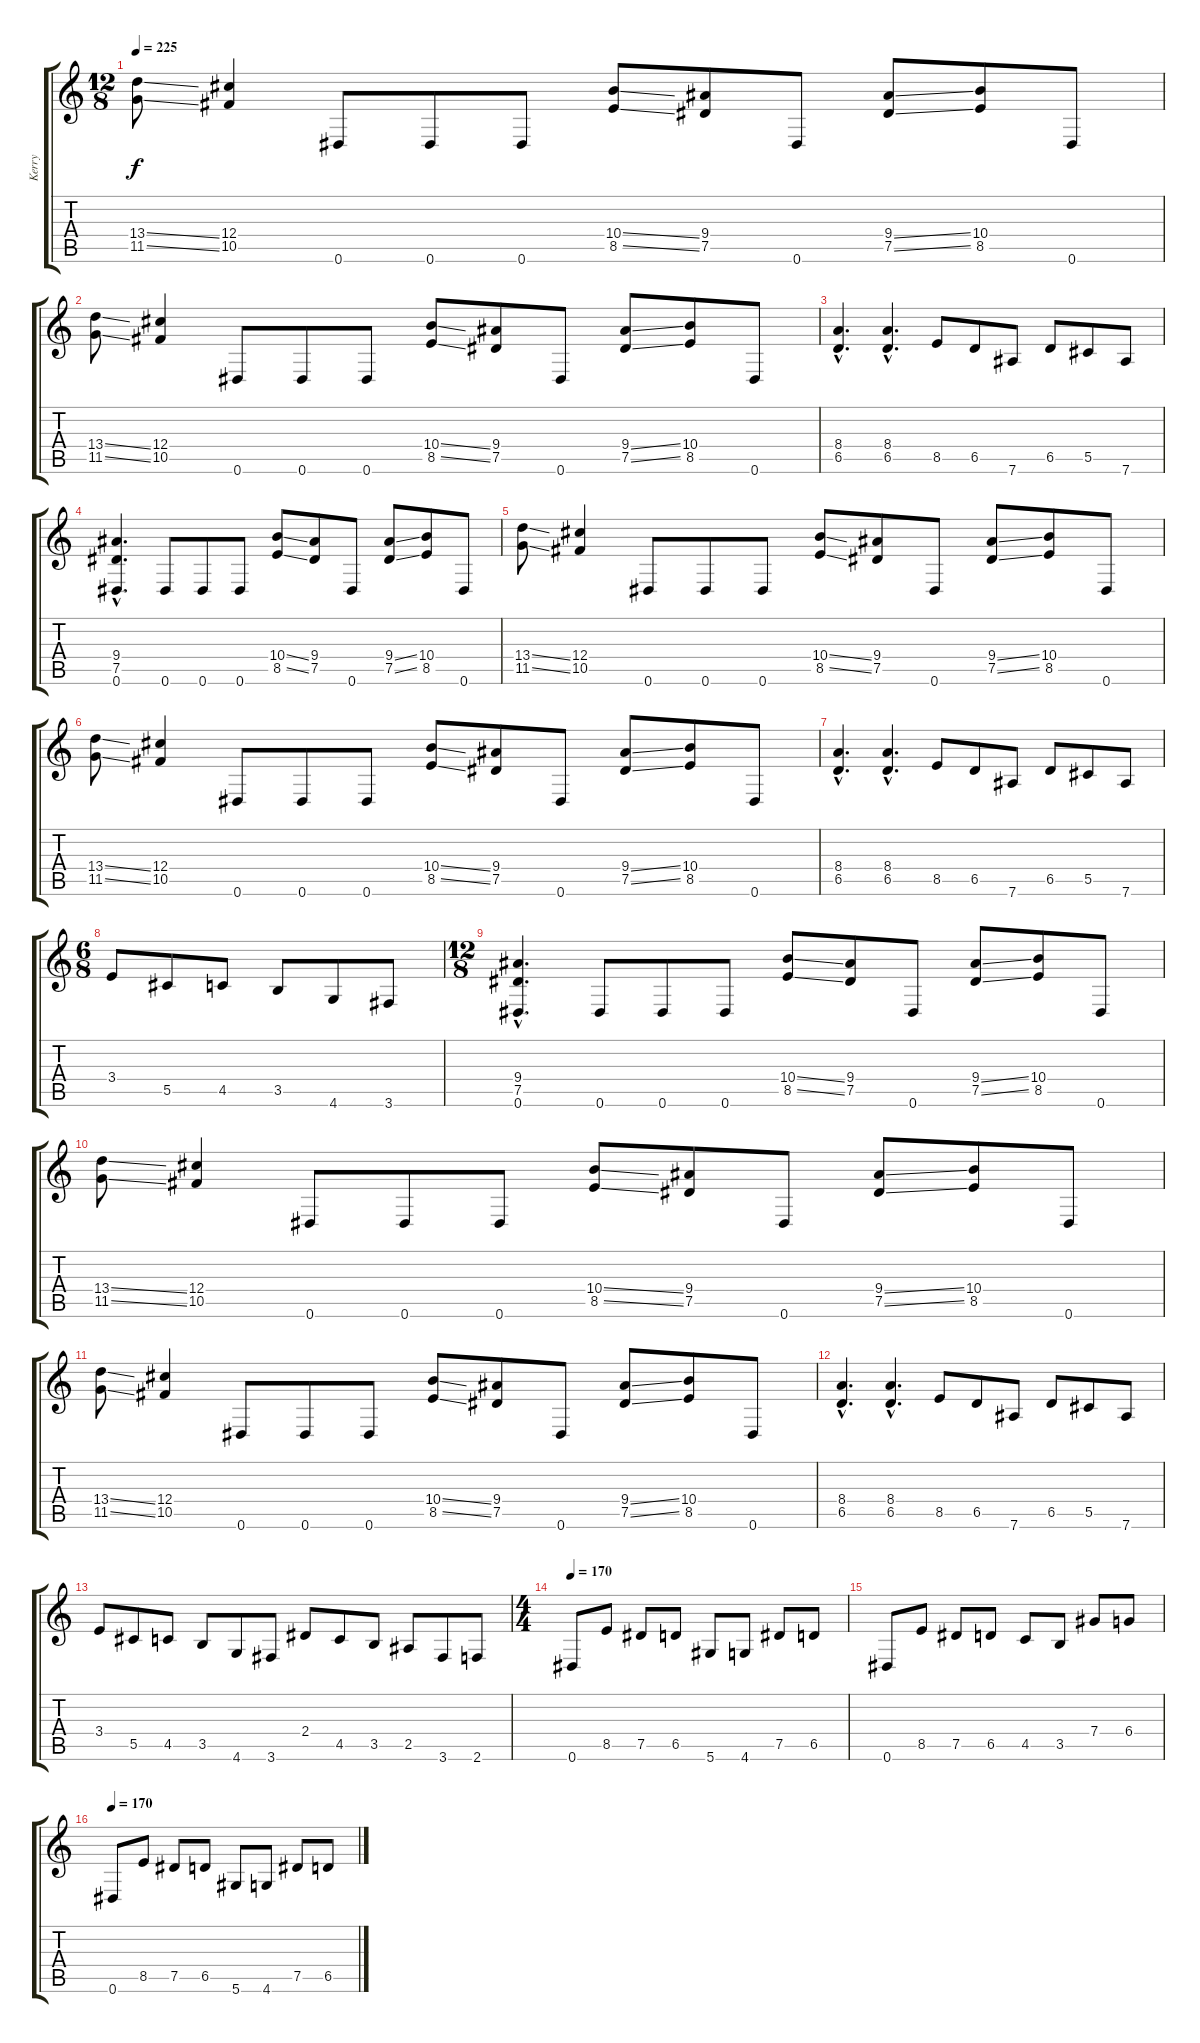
\track ("Kerry" "Kerry") {instrument distortionguitar}
\staff {score tabs}
\tuning (Eb4 Bb3 Gb3 Db3 Ab2 Eb2) {hide}
\ts (12 8)
\tempo 225
\clef g2
\ks c
(13.4{ss} 11.5{ss}).8{dy f} (12.4 10.5).4 0.6.8 0.6.8 0.6.8 (10.4{ss} 8.5{ss}).8 (9.4 7.5).8 0.6.8 (9.4{ss} 7.5{ss}).8 (10.4 8.5).8 0.6.8 |
(13.4{ss} 11.5{ss}).8 (12.4 10.5).4 0.6.8 0.6.8 0.6.8 (10.4{ss} 8.5{ss}).8 (9.4 7.5).8 0.6.8 (9.4{ss} 7.5{ss}).8 (10.4 8.5).8 0.6.8 |
(8.4{hac} 6.5{hac}).4{d} (8.4{hac} 6.5{hac}).4{d} 8.5.8 6.5.8 7.6.8 6.5.8 5.5.8 7.6.8 |
(9.4{hac} 7.5{hac} 0.6{hac}).4{d} 0.6.8 0.6.8 0.6.8 (10.4{ss} 8.5{ss}).8 (9.4 7.5).8 0.6.8 (9.4{ss} 7.5{ss}).8 (10.4 8.5).8 0.6.8 |
(13.4{ss} 11.5{ss}).8 (12.4 10.5).4 0.6.8 0.6.8 0.6.8 (10.4{ss} 8.5{ss}).8 (9.4 7.5).8 0.6.8 (9.4{ss} 7.5{ss}).8 (10.4 8.5).8 0.6.8 |
(13.4{ss} 11.5{ss}).8 (12.4 10.5).4 0.6.8 0.6.8 0.6.8 (10.4{ss} 8.5{ss}).8 (9.4 7.5).8 0.6.8 (9.4{ss} 7.5{ss}).8 (10.4 8.5).8 0.6.8 |
(8.4{hac} 6.5{hac}).4{d} (8.4{hac} 6.5{hac}).4{d} 8.5.8 6.5.8 7.6.8 6.5.8 5.5.8 7.6.8 |
\ts (6 8)
3.4.8 5.5.8 4.5.8 3.5.8 4.6.8 3.6.8 |
\ts (12 8)
(9.4{hac} 7.5{hac} 0.6{hac}).4{d} 0.6.8 0.6.8 0.6.8 (10.4{ss} 8.5{ss}).8 (9.4 7.5).8 0.6.8 (9.4{ss} 7.5{ss}).8 (10.4 8.5).8 0.6.8 |
(13.4{ss} 11.5{ss}).8 (12.4 10.5).4 0.6.8 0.6.8 0.6.8 (10.4{ss} 8.5{ss}).8 (9.4 7.5).8 0.6.8 (9.4{ss} 7.5{ss}).8 (10.4 8.5).8 0.6.8 |
(13.4{ss} 11.5{ss}).8 (12.4 10.5).4 0.6.8 0.6.8 0.6.8 (10.4{ss} 8.5{ss}).8 (9.4 7.5).8 0.6.8 (9.4{ss} 7.5{ss}).8 (10.4 8.5).8 0.6.8 |
(8.4{hac} 6.5{hac}).4{d} (8.4{hac} 6.5{hac}).4{d} 8.5.8 6.5.8 7.6.8 6.5.8 5.5.8 7.6.8 |
3.4.8 5.5.8 4.5.8 3.5.8 4.6.8 3.6.8 2.4.8 4.5.8 3.5.8 2.5.8 3.6.8 2.6.8 |
\ts (4 4)
\tempo 170
0.6.8 8.5.8 7.5.8 6.5.8 5.6.8 4.6.8 7.5.8 6.5.8 |
0.6.8 8.5.8 7.5.8 6.5.8 4.5.8 3.5.8 7.4.8 6.4.8 |
\tempo 170
0.6.8 8.5.8 7.5.8 6.5.8 5.6.8 4.6.8 7.5.8 6.5.8
